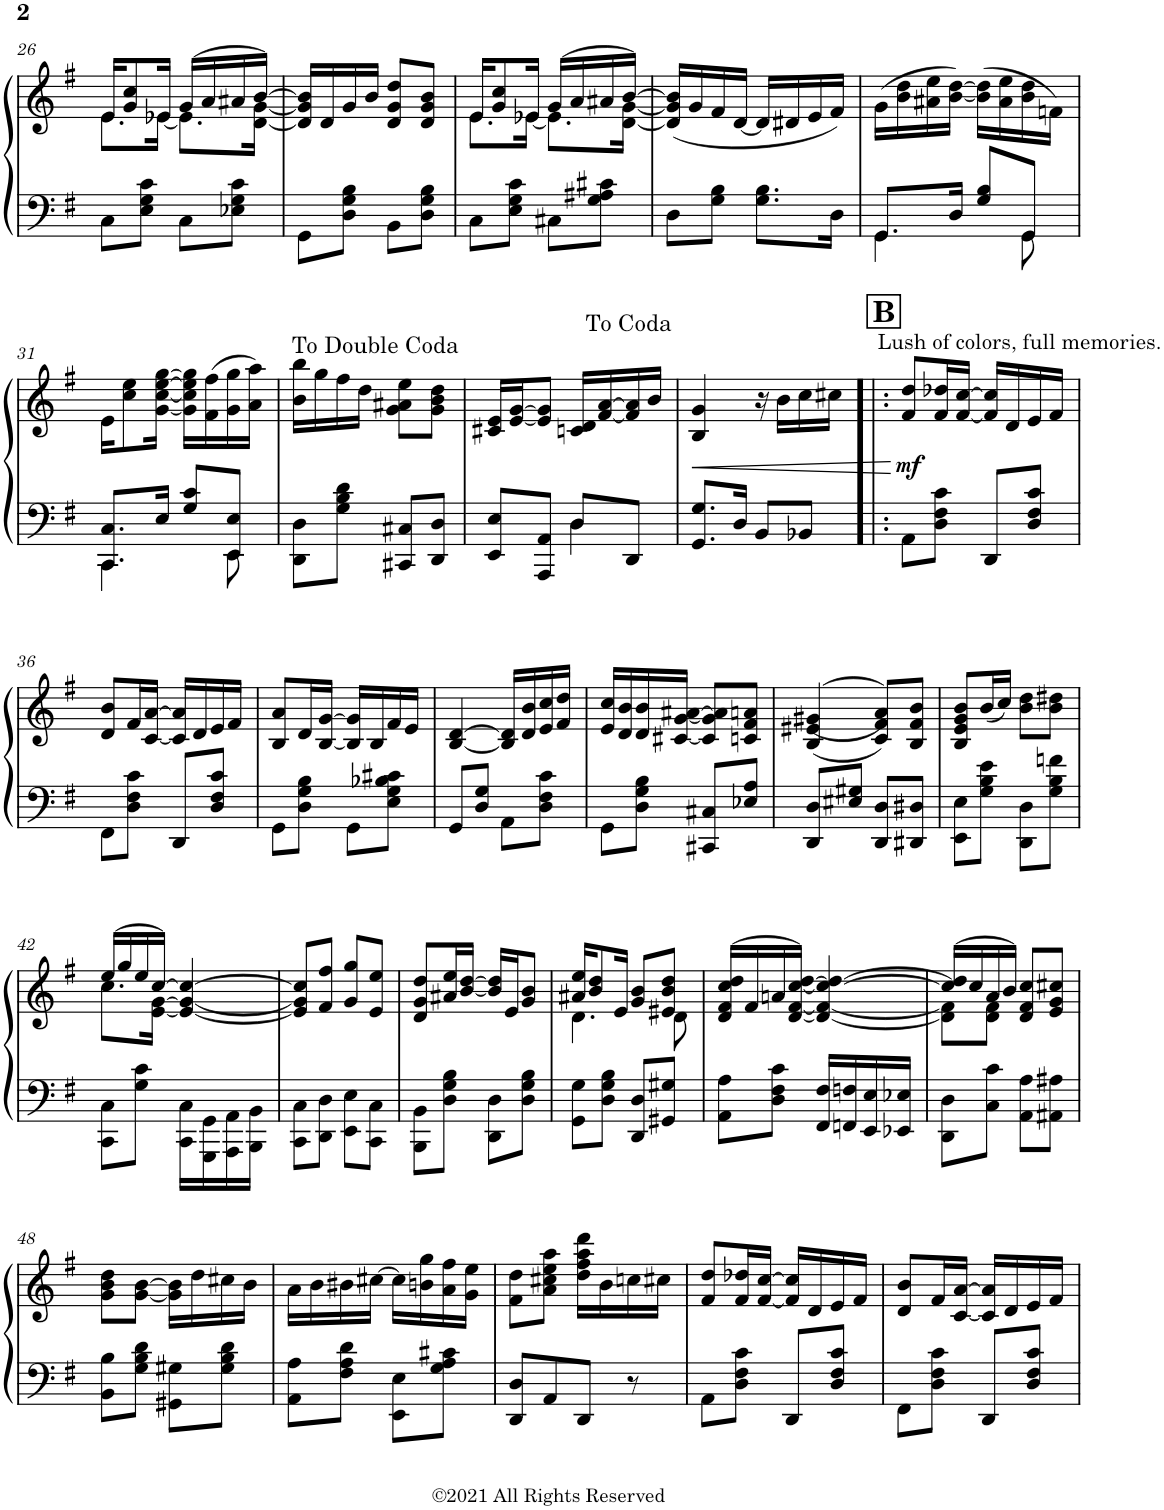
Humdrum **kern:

**kern	**kern	**dynam
*part1	*part1	*part1
*staff2	*staff1	*staff1/2
*I"Honky Tonk Piano	*	*
*I'Hnk. Pno.	*	*
!!LO:PB:g=z
*clefF4	*clefG2	*
*k[f#]	*k[f#]	*
*M2/4	*M2/4	*
=26	=26	=26
*	*^	*
!	!LO:N:head=solid	!LO:N:head=solid	!
8C\L	16e/KL	8.e\L	.
.	8g/ 8cc/	.	.
8E\ 8G\ 8c\J	.	.	.
.	16e-X/Jk	[16e-\Jk	.
8C\L	(16g/LL	8.e-\L]	.
.	16a/	.	.
8E-X\ 8G\ 8c\J	16a#X/	.	.
.	[16b/JJ)	[16d\ [16g\Jk	.
*	*v	*v	*
=27	=27	=27
8GG\L	16d/] 16g/] 16b/]LL	.
.	16d/	.
8D\ 8G\ 8B\J	16g/	.
.	16b/JJ	.
8BB\L	8d/ 8g/ 8dd/L	.
8D\ 8G\ 8B\J	8d/ 8g/ 8b/J	.
=28	=28	=28
*	*^	*
!	!LO:N:head=solid	!LO:N:head=solid	!
8C\L	16e/KL	8.e\L	.
.	8g/ 8cc/	.	.
8E\ 8G\ 8c\J	.	.	.
.	16e-X/Jk	[16e-\Jk	.
8C#X\L	(16g/LL	8.e-\L]	.
.	16a/	.	.
8G\ 8A#X\ 8c#X\J	16a#X/	.	.
.	[16b/JJ)	[16d\ [16g\Jk	.
*	*v	*v	*
=29	=29	=29
8D\L	(16d/] 16g/] 16b/]LL	.
.	16g/	.
8G\ 8B\J	16f#/	.
.	[16d/JJ	.
8.G\ 8.B\L	16d/LL]	.
.	16d#X/	.
.	16e/	.
16D\Jk	16f#/JJ)	.
=30	=30	=30
*^	*	*
8.GG/L	4.GG\	(16g\LL	.
.	.	16b\ 16dd\	.
.	.	16a#X\ 16ee\	.
16D/Jk	.	[16b\ [16dd\JJ)	.
8G/ 8B/L	.	(16b\] 16dd\]LL	.
.	.	16a#\ 16ee\	.
8GG/J	8GG\	16b\ 16dd\	.
.	.	16fn\JJ)	.
!!LO:LB:g=z
=31	=31	=31	=31
8.CC/ 8.C/L	4.CC\	16e\KL	.
.	.	8cc\ 8ee\	.
16E/Jk	.	[16g\ [<16cc\ [16ee\ [16gg\Jk	.
8G/ 8c/L	.	16g\] 16cc\] 16ee\] 16gg\]LL	.
.	.	(16f#\ 16ff#\	.
8EE/ 8E/J	8EE\	16g\ 16gg\	.
.	.	16a\ 16aa\JJ)	.
*v	*v	*	*
=32	=32	=32
8DD\ 8D\L	16b\ 16bb\LL	.
.	16gg\	.
8G\ 8B\ 8d\J	16ff#\	.
.	16dd\JJ	.
8CC#X/ 8C#X/L	8g\ 8a#X\ 8ee\L	.
8DD/ 8D/J	8g\ 8b\ 8dd\J	.
=33	=33	=33
*^	*	*
8EE/ 8E/L	4ryy	16c#X/ 16e/LL	.
.	.	[16e/ [16g/J	.
8AAA/ 8AA/J	.	8e/] 8g/]J	.
8D/L	4D\	16cn/ 16d/LL	.
.	.	[16f#/ [16a/	.
8DD/J	.	16f#/] 16a/]	.
.	.	16b/JJ	.
*v	*v	*	*
!	!LO:TX:a:t=To Double Coda	!
!LO:TX:a:t=To Double Coda	!	!
=34	=34	=34
!	!	!LO:HP:b
8.GG/ 8.G/L	4B/ 4g/	<
16D/Jk	.	.
8BB/L	16r	.
.	16b\LL	.
8BB-X/J	16cc\	.
.	16cc#X\JJ	.
.	.	[
!!LO:REH:place=s1:a:B:cj:fs=14:t=B
=35!|:	=35!|:	=35!|:
!	!LO:TX:a:t=Lush of colors, full memories.	!
!	!	!LO:DY:b
8AA\L	8f#/ 8dd/L	mf
8D\ 8F#\ 8c\J	16f#/ 16dd-X/L	.
.	[16f#/ [16cc/JJ	.
8DD/L	16f#/] 16cc/]LL	.
.	16d/	.
8D/ 8F#/ 8c/J	16e/	.
.	16f#/JJ	.
!!LO:LB:g=z
=36	=36	=36
8FF#\L	8d/ 8b/L	.
8D\ 8F#\ 8c\J	16f#/L	.
.	[16c/ [16a/JJ	.
8DD/L	16c/] 16a/]LL	.
.	16d/	.
8D/ 8F#/ 8c/J	16e/	.
.	16f#/JJ	.
=37	=37	=37
8GG\L	8B/ 8a/L	.
8D\ 8G\ 8B\J	16d/L	.
.	[16B/ [16g/JJ	.
8GG\L	16B/] 16g/]LL	.
.	16B/	.
8E\ 8G\ 8B-X\ 8c#X\J	16f#/	.
.	16e/JJ	.
=38	=38	=38
8GG/L	[4B/ [4d/	.
8D/ 8G/J	.	.
8AA\L	16B/] 16d/]LL	.
.	16d/ 16b/	.
8D\ 8F#\ 8c\J	16e/ 16cc/	.
.	16f#/ 16dd/JJ	.
=39	=39	=39
8GG\L	16e/ 16cc/LL	.
.	16d/ 16b/	.
8D\ 8G\ 8B\J	16d/ 16b/	.
.	[16c#X/ [16g/ [16a#X/JJ	.
8CC#X/ 8C#X/L	8c#/] 8g/] 8a#/]L	.
8E-X/ 8A/J	8cn/ 8f#/ 8an/J	.
=40	=40	=40
8DD/ 8D/L	((>(4B/ 4e#X/ 4g#X/	.
8E#X/ 8G#X/J	.	.
8DD/ 8D/L	8c/ 8f#/ 8a/L)))	.
8DD#X/ 8D#X/J	8B/ 8f#/ 8b/J	.
=41	=41	=41
8EE\ 8E\L	8B/ 8e/ 8g/ 8b/L	.
8G\ 8B\ 8e\J	(16b/L	.
.	16cc/JJ)	.
8DD\ 8D\L	8b\ 8dd\L	.
8G\ 8B\ 8fn\J	8b\ 8dd#X\J	.
!!LO:LB:g=z
=42	=42	=42
*	*^	*
8CC\ 8C\L	(16ee/LL	8.cc\L	.
.	16gg/	.	.
8G\ 8c\J	16ee/	.	.
.	[16cc/JJ)	[16e\ [>16g\Jk	.
16CC\ 16C\LL	4e/_ 4g/_ 4cc/_	4ryy	.
16GGG\ 16GG\	.	.	.
16AAA\ 16AA\	.	.	.
16BBB\ 16BB\JJ	.	.	.
*	*v	*v	*
=43	=43	=43
8CC\ 8C\L	8e/] 8g/] 8cc/]L	.
8DD\ 8D\J	8f#/ 8ff#/J	.
8EE\ 8E\L	8g/ 8gg/L	.
8CC\ 8C\J	8e/ 8ee/J	.
=44	=44	=44
8BBB\ 8BB\L	8d/ 8g/ 8dd/L	.
8D\ 8G\ 8B\J	16a#X/ 16ee/L	.
.	[<16b/ [16dd/JJ	.
8DD\ 8D\L	16b/] 16dd/]LL	.
.	16e/J	.
8D\ 8G\ 8B\J	8g/ 8b/J	.
=45	=45	=45
*	*^	*
8GG\ 8G\L	16a#X/ 16ee/KL	4.d\	.
.	8b/ 8dd/	.	.
8D\ 8G\ 8B\J	.	.	.
.	16e/Jk	.	.
8DD/ 8D/L	8g/ 8b/L	.	.
8GG#X/ 8G#X/J	8e#X/ 8b/ 8dd/J	8d\	.
*	*v	*v	*
=46	=46	=46
8AA\ 8A\L	(>16d/ 16f#/ 16cc/ 16dd/LL	.
.	16f#/	.
8D\ 8F#\ 8c\J	16an/	.
.	[16d/ [16f#/ [16cc/ [16dd/JJ)	.
16FF#/ 16F#/LL	4d/_ 4f#/_ 4cc/_ 4dd/_	.
16FFn/ 16Fn/	.	.
16EE/ 16E/	.	.
16EE-X/ 16E-X/JJ	.	.
=47	=47	=47
*	*^	*
8DD\ 8D\L	(16cc/] 16dd/]LL	8d\] 8f#\]L	.
.	16cc/	.	.
8C\ 8c\J	16a/	8d\ 8f#\J	.
.	16b/JJ)	.	.
8AA\ 8A\L	8d/ 8f#/ 8cc/L	4ryy	.
8AA#X\ 8A#X\J	8e/ 8g/ 8cc#X/J	.	.
*	*v	*v	*
!!LO:LB:g=z
=48	=48	=48
8BB\ 8B\L	8g\ 8b\ 8dd\L	.
8G\ 8B\ 8d\J	[8g\ [8b\J	.
8GG#X\ 8G#X\L	16g\] 16b\]LL	.
.	16dd\	.
8G#\ 8B\ 8d\J	16cc#X\	.
.	16b\JJ	.
=49	=49	=49
8AA\ 8A\L	16a\LL	.
.	16b\	.
8F#\ 8A\ 8d\J	16b#X\	.
.	[16cc#X\JJ	.
8EE\ 8E\L	16cc#\LL]	.
.	16bn\ 16gg\	.
8G\ 8A\ 8c#X\J	16a\ 16ff#\	.
.	16g\ 16ee\JJ	.
=50	=50	=50
8DD/ 8D/L	8f#\ 8dd\L	.
8AA/	8a\ 8cc#X\ 8ee\ 8aa\J	.
8DD/J	16dd\ 16ff#\ 16aa\ 16ddd\LL	.
.	16b\	.
8r	16ccn\	.
.	16cc#X\JJ	.
=51	=51	=51
8AA\L	8f#/ 8dd/L	.
8D\ 8F#\ 8c\J	16f#/ 16dd-X/L	.
.	[16f#/ [16cc/JJ	.
8DD/L	16f#/] 16cc/]LL	.
.	16d/	.
8D/ 8F#/ 8c/J	16e/	.
.	16f#/JJ	.
=52	=52	=52
8FF#\L	8d/ 8b/L	.
8D\ 8F#\ 8c\J	16f#/L	.
.	[16c/ [16a/JJ	.
8DD/L	16c/] 16a/]LL	.
.	16d/	.
8D/ 8F#/ 8c/J	16e/	.
.	16f#/JJ	.
=	=	=
*-	*-	*-
